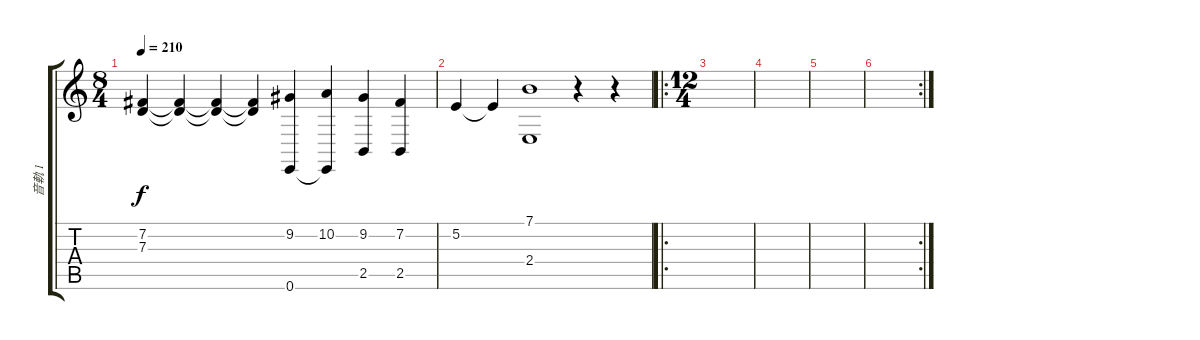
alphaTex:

\track ("音軌 1" "音軌 1") {instrument acousticgrandpiano}
\staff {score tabs}
\tuning (E4 B3 G3 D3 A2 E2) {hide}
\ts (8 4)
\tempo 210
\clef g2
\ks c
(7.2{t} 7.3{t}).4{dy f} (7.2{t} 7.3{t}).4 (7.2{t} 7.3{t}).4 (7.2{t} 7.3{t}).4 (9.2 0.6).4 (10.2 0.6{t}).4 (9.2 2.5).4 (7.2 2.5).4 |
5.2.4 5.2{t}.4 (7.1 2.4).1 r.4 r.4 |
\ro
\ts (12 4)
|
|
|
\rc 2
